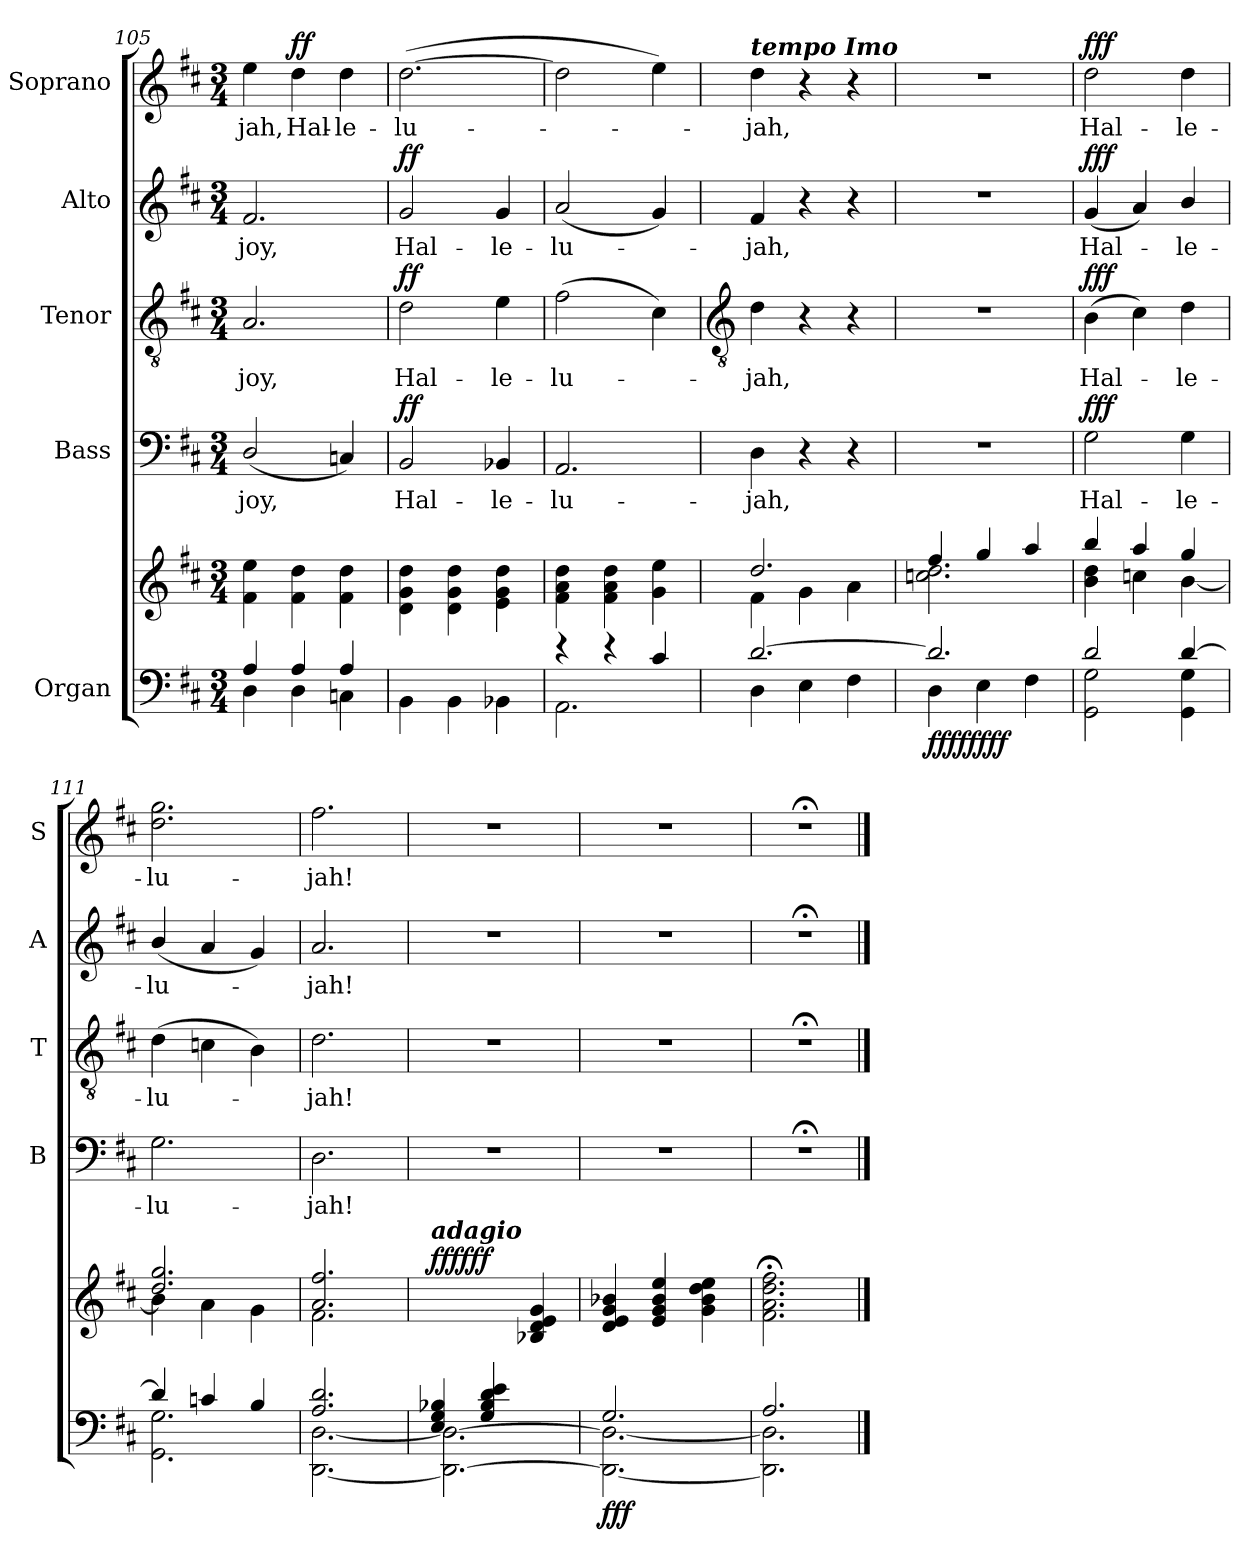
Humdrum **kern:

**kern	**kern	**dynam	**kern	**text	**dynam	**kern	**text	**dynam	**kern	**text	**dynam	**kern	**text	**dynam
*part5	*part5	*part5	*part4	*part4	*part4	*part3	*part3	*part3	*part2	*part2	*part2	*part1	*part1	*part1
*staff6	*staff5	*staff5/6	*staff4	*staff4	*staff4	*staff3	*staff3	*staff3	*staff2	*staff2	*staff2	*staff1	*staff1	*staff1
*I"Organ	*	*	*I"Bass	*	*	*I"Tenor	*	*	*I"Alto	*	*	*I"Soprano	*	*
*	*	*	*I'B	*	*	*I'T	*	*	*I'A	*	*	*I'S	*	*
*clefF4	*clefG2	*	*clefF4	*	*	*clefGv2	*	*	*clefG2	*	*	*clefG2	*	*
*k[f#c#]	*k[f#c#]	*	*k[f#c#]	*	*	*k[f#c#]	*	*	*k[f#c#]	*	*	*k[f#c#]	*	*
*D:	*D:	*	*D:	*	*	*D:	*	*	*D:	*	*	*D:	*	*
*M3/4	*M3/4	*	*M3/4	*	*	*M3/4	*	*	*M3/4	*	*	*M3/4	*	*
=105	=105	=105	=105	=105	=105	=105	=105	=105	=105	=105	=105	=105	=105	=105
*^	*^	*	*	*	*	*	*	*	*	*	*	*	*	*
!	!	!	!	!	!	!LO:LY:b	!	!	!LO:LY:b	!	!	!LO:LY:b	!	!	!LO:LY:b	!
4A/	4D\	2.ryy	4f#\ 4ee\	.	(<2D/	joy,	.	2.A	joy,	.	2.f#	joy,	.	4ee	-jah,	.
!	!	!	!	!	!	!	!	!	!	!	!	!	!	!	!LO:LY:b	!LO:DY:b
4A/	4D\	.	4f#\ 4dd\	.	.	.	.	.	.	.	.	.	.	4dd	Hal-	ff
!	!	!	!	!	!	!	!	!	!	!	!	!	!	!	!LO:LY:b	!
4A/	4Cn\	.	4f#\ 4dd\	.	4Cn)	.	.	.	.	.	.	.	.	4dd	-le-	.
=106	=106	=106	=106	=106	=106	=106	=106	=106	=106	=106	=106	=106	=106	=106	=106	=106
!	!	!	!	!	!	!LO:LY:b	!LO:DY:b	!	!LO:LY:b	!LO:DY:b	!	!LO:LY:b	!LO:DY:b	!	!LO:LY:b	!
2.ryy	4BB\	2.ryy	4d\ 4g\ 4dd\	.	2BB	Hal-	ff	2d	Hal-	ff	2g	Hal-	ff	(>[2.dd	-lu-	.
.	4BB\	.	4d\ 4g\ 4dd\	.	.	.	.	.	.	.	.	.	.	.	.	.
!	!	!	!	!	!	!LO:LY:b	!	!	!LO:LY:b	!	!	!LO:LY:b	!	!	!	!
.	4BB-X\	.	4e\ 4g\ 4dd\	.	4BB-X	-le-	.	4e	-le-	.	4g	-le-	.	.	.	.
=107	=107	=107	=107	=107	=107	=107	=107	=107	=107	=107	=107	=107	=107	=107	=107	=107
!	!	!	!	!	!	!LO:LY:b	!	!	!LO:LY:b	!	!	!LO:LY:b	!	!	!	!
4r	2.AA\	2.ryy	4f#\ 4a\ 4dd\	.	2.AA	-lu-	.	(>2f#	-lu-	.	(<2a	-lu-	.	2dd]	.	.
4r	.	.	4f#\ 4a\ 4dd\	.	.	.	.	.	.	.	.	.	.	.	.	.
4c#/	.	.	4g\ 4ee\	.	.	.	.	4c#)	.	.	4g)	.	.	4ee)	.	.
!!LO:LB:g=z
=108	=108	=108	=108	=108	=108	=108	=108	=108	=108	=108	=108	=108	=108	=108	=108	=108
*	*	*	*	*	*	*	*	*clefGv2	*	*	*	*	*	*	*	*
!	!	!	!	!	!	!	!	!	!	!	!	!	!	!LO:TX:a:Bi:t=tempo Imo	!	!
!	!	!	!	!	!	!LO:LY:b	!	!	!LO:LY:b	!	!	!LO:LY:b	!	!	!LO:LY:b	!
[2.d/	4D\	2.dd/	4f#\	.	4D	-jah,	.	4d	jah,	.	4f#	jah,	.	4dd	jah,	.
.	4E\	.	4g\	.	4r	.	.	4r	.	.	4r	.	.	4r	.	.
.	4F#\	.	4a\	.	4r	.	.	4r	.	.	4r	.	.	4r	.	.
=109	=109	=109	=109	=109	=109	=109	=109	=109	=109	=109	=109	=109	=109	=109	=109	=109
!	!	!	!	!LO:DY:b=2	!LO:N:vis=1	!	!	!LO:N:vis=1	!	!	!LO:N:vis=1	!	!	!LO:N:vis=1	!	!
!	!	!	!	!LO:DY:n=1:b=2	!	!	!	!	!	!	!	!	!	!	!	!
!	!	!	!	!LO:DY:n=2:b	!	!	!	!	!	!	!	!	!	!	!	!
!	!	!	!	!LO:DY:n=3:b	!	!	!	!	!	!	!	!	!	!	!	!
2.d/]	4D\	4ff#/	2.ccn\ 2.dd\	ff ff ff ff	2.r	.	.	2.r	.	.	2.r	.	.	2.r	.	.
.	4E\	4gg/	.	.	.	.	.	.	.	.	.	.	.	.	.	.
.	4F#\	4aa/	.	.	.	.	.	.	.	.	.	.	.	.	.	.
=110	=110	=110	=110	=110	=110	=110	=110	=110	=110	=110	=110	=110	=110	=110	=110	=110
!	!	!	!	!	!	!LO:LY:b	!LO:DY:b	!	!LO:LY:b	!LO:DY:b	!	!LO:LY:b	!LO:DY:b	!	!LO:LY:b	!LO:DY:b
2d/	2GG\ 2G\	4bb/	4b\ 4dd\	.	2G	Hal-	fff	(>4B	Hal-	fff	(<4g	Hal-	fff	2dd	Hal-	fff
.	.	4aa/	4ccn\	.	.	.	.	4c#)	.	.	4a)	.	.	.	.	.
!	!	!	!	!	!	!LO:LY:b	!	!	!LO:LY:b	!	!	!LO:LY:b	!	!	!LO:LY:b	!
[4d/	4GG\ 4G\	4gg/	[4b\	.	4G	-le-	.	4d\	le-	.	4b/	le-	.	4dd	-le-	.
=111	=111	=111	=111	=111	=111	=111	=111	=111	=111	=111	=111	=111	=111	=111	=111	=111
!	!	!	!	!	!	!LO:LY:b	!	!	!LO:LY:b	!	!	!LO:LY:b	!	!	!LO:LY:b	!
4d/]	2.GG\ 2.G\	2.dd/ 2.gg/	4b\]	.	2.G	-lu-	.	(>4d\	-lu-	.	(<4b/	-lu-	.	2.dd 2.gg	-lu-	.
4cn/	.	.	4a\	.	.	.	.	4cn	.	.	4a	.	.	.	.	.
4B/	.	.	4g\	.	.	.	.	4B)	.	.	4g)	.	.	.	.	.
=112	=112	=112	=112	=112	=112	=112	=112	=112	=112	=112	=112	=112	=112	=112	=112	=112
!	!	!	!	!	!	!LO:LY:b	!	!	!LO:LY:b	!	!	!LO:LY:b	!	!	!LO:LY:b	!
2.A/ 2.d/	[2.DD\ [2.D\	2.a/ 2.ff#/	2.f#\	.	2.D	-jah!	.	2.d	jah!	.	2.a	jah!	.	2.ff#	-jah!	.
=113	=113	=113	=113	=113	=113	=113	=113	=113	=113	=113	=113	=113	=113	=113	=113	=113
*	*^	*	*	*	*	*	*	*	*	*	*	*	*	*	*	*
!	!	!	!LO:TX:a:Bi:t=adagio	!	!	!	!	!	!	!	!	!	!	!	!	!	!
!	!	!	!	!	!LO:DY:b=2	!LO:N:vis=1	!	!	!LO:N:vis=1	!	!	!LO:N:vis=1	!	!	!LO:N:vis=1	!	!
!	!	!	!	!	!LO:DY:n=1:a	!	!	!	!	!	!	!	!	!	!	!	!
4E/ 4G/ 4B-X/	2.ryy	2.DD\_ 2.D\_	2ryy	2.ryy	fff fff	2.r	.	.	2.r	.	.	2.r	.	.	2.r	.	.
4G/ 4B-/ 4d/ 4e/	.	.	.	.	.	.	.	.	.	.	.	.	.	.	.	.	.
4ryy	.	.	4B-/ 4d/ 4e/ 4g/	.	.	.	.	.	.	.	.	.	.	.	.	.	.
*	*v	*v	*	*	*	*	*	*	*	*	*	*	*	*	*	*	*
=114	=114	=114	=114	=114	=114	=114	=114	=114	=114	=114	=114	=114	=114	=114	=114	=114
!	!	!	!	!LO:DY:b=2	!LO:N:vis=1	!	!	!LO:N:vis=1	!	!	!LO:N:vis=1	!	!	!LO:N:vis=1	!	!
2.G/	2.DD\_ 2.D\_	4d/ 4e/ 4g/ 4b-X/	2.ryy	fff	2.r	.	.	2.r	.	.	2.r	.	.	2.r	.	.
.	.	4e/ 4g/ 4b-/ 4ee/	.	.	.	.	.	.	.	.	.	.	.	.	.	.
.	.	4g\ 4b-\ 4dd\ 4ee\	.	.	.	.	.	.	.	.	.	.	.	.	.	.
=115	=115	=115	=115	=115	=115	=115	=115	=115	=115	=115	=115	=115	=115	=115	=115	=115
!	!	!	!	!	!LO:N:vis=1	!	!	!LO:N:vis=1	!	!	!LO:N:vis=1	!	!	!LO:N:vis=1	!	!
2.A/	2.DD\] 2.D\]	2.f#\;< 2.a\;< 2.dd\;< 2.ff#\;<	2.ryy	.	2.r;<	.	.	2.r;<	.	.	2.r;<	.	.	2.r;<	.	.
*v	*v	*	*	*	*	*	*	*	*	*	*	*	*	*	*	*
*	*v	*v	*	*	*	*	*	*	*	*	*	*	*	*	*
==	==	==	==	==	==	==	==	==	==	==	==	==	==	==
*-	*-	*-	*-	*-	*-	*-	*-	*-	*-	*-	*-	*-	*-	*-
